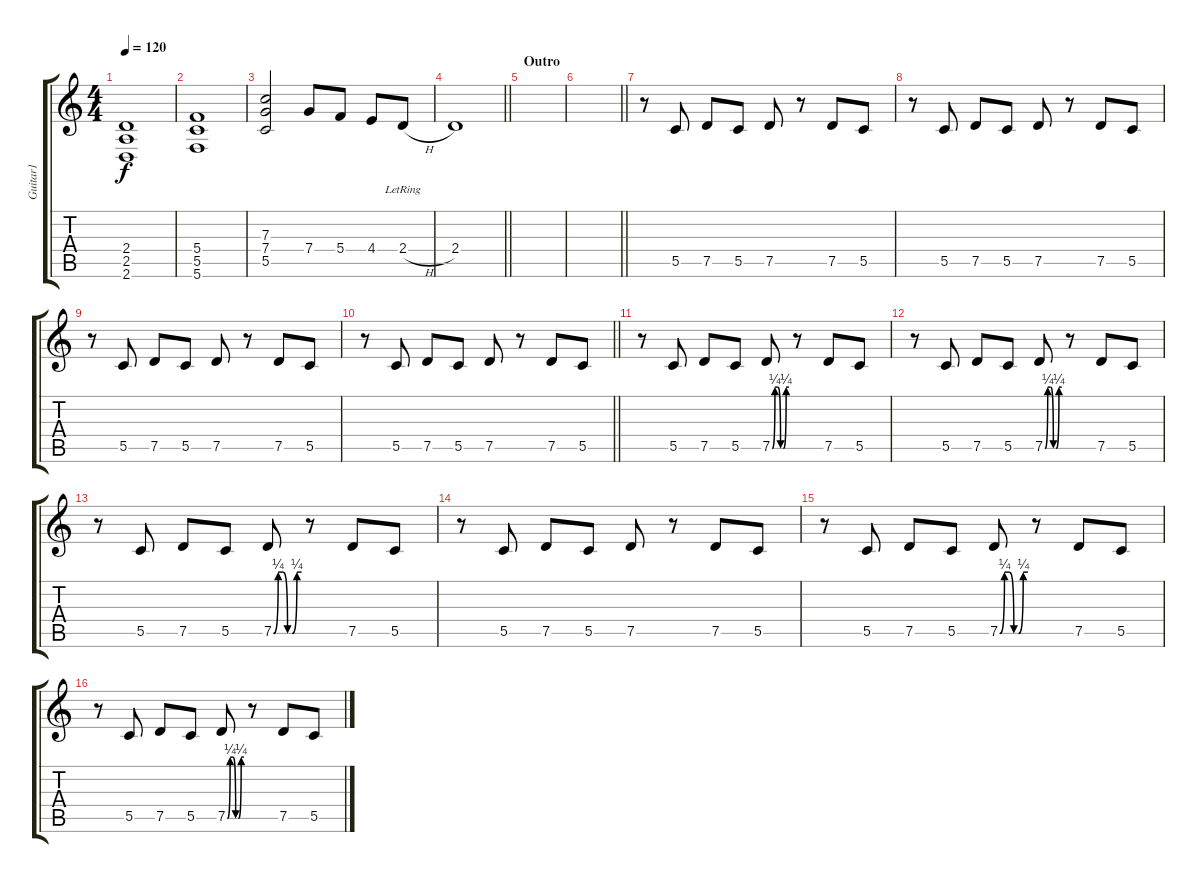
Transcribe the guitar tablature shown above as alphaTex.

\track ("Guitar1" "Guitar1") {instrument distortionguitar}
\staff {score tabs}
\tuning (D4 A3 F3 C3 G2 C2) {hide}
\ts (4 4)
\tempo 120
\clef g2
\ks c
(2.4 2.5 2.6).1{dy f} |
(5.4 5.5 5.6).1 |
(7.3 7.4 5.5).2 7.4.8 5.4.8 4.4.8 2.4{h lr}.8 |
\barLineRight lightlight
2.4.1 |
\section ("" "Outro")
|
\barLineRight lightlight
|
r.8 5.5.8 7.5.8 5.5.8 7.5.8 r.8 7.5.8 5.5.8 |
r.8 5.5.8 7.5.8 5.5.8 7.5.8 r.8 7.5.8 5.5.8 |
r.8 5.5.8 7.5.8 5.5.8 7.5.8 r.8 7.5.8 5.5.8 |
\barLineRight lightlight
r.8 5.5.8 7.5.8 5.5.8 7.5.8 r.8 7.5.8 5.5.8 |
r.8 5.5.8 7.5.8 5.5.8 7.5{be (custom 0 0 10 1 20 1 30 0 40 0 50 1 60 1)}.8 r.8 7.5.8 5.5.8 |
r.8 5.5.8 7.5.8 5.5.8 7.5{be (custom 0 0 10 1 20 1 30 0 40 0 50 1 60 1)}.8 r.8 7.5.8 5.5.8 |
r.8 5.5.8 7.5.8 5.5.8 7.5{be (custom 0 0 10 1 20 1 30 0 40 0 50 1 60 1)}.8 r.8 7.5.8 5.5.8 |
r.8 5.5.8 7.5.8 5.5.8 7.5.8 r.8 7.5.8 5.5.8 |
r.8 5.5.8 7.5.8 5.5.8 7.5{be (custom 0 0 10 1 20 1 30 0 40 0 50 1 60 1)}.8 r.8 7.5.8 5.5.8 |
r.8 5.5.8 7.5.8 5.5.8 7.5{be (custom 0 0 10 1 20 1 30 0 40 0 50 1 60 1)}.8 r.8 7.5.8 5.5.8
